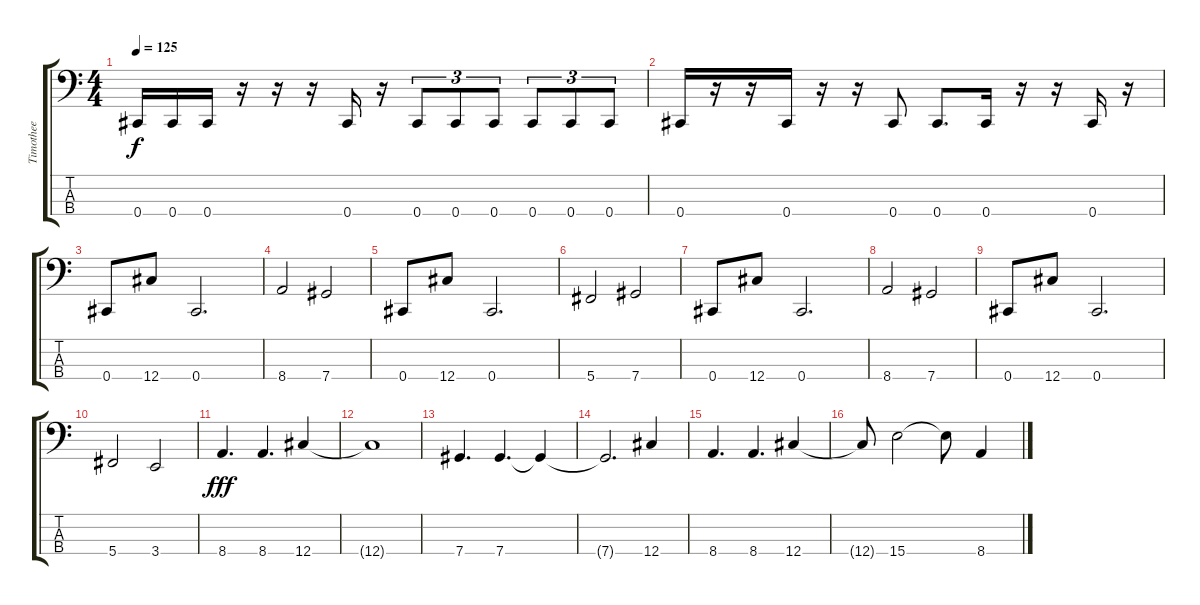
\track ("Timothee" "Timothee") {instrument electricbasspick}
\staff {score tabs}
\tuning (Gb2 Db2 Ab1 Db1) {hide}
\ts (4 4)
\tempo 125
\clef f4
\ks c
0.4.16{dy f} 0.4.16 0.4.16 r.16 r.16 r.16 0.4.16 r.16 0.4.8{tu (3 2)} 0.4.8{tu (3 2)} 0.4.8{tu (3 2)} 0.4.8{tu (3 2)} 0.4.8{tu (3 2)} 0.4.8{tu (3 2)} |
0.4.16 r.16 r.16 0.4.16 r.16 r.16 0.4.8 0.4.8{d} 0.4.16 r.16 r.16 0.4.16 r.16 |
0.4.8 12.4.8 0.4.2{d} |
8.4.2 7.4.2 |
0.4.8 12.4.8 0.4.2{d} |
5.4.2 7.4.2 |
0.4.8 12.4.8 0.4.2{d} |
8.4.2 7.4.2 |
0.4.8 12.4.8 0.4.2{d} |
5.4.2 3.4.2 |
8.4.4{d dy fff} 8.4.4{d} 12.4.4 |
12.4{t}.1 |
7.4.4{d} 7.4.4{d} 7.4{t}.4 |
7.4{t}.2{d} 12.4.4 |
8.4.4{d} 8.4.4{d} 12.4.4 |
12.4{t}.8 15.4.2 15.4{t}.8 8.4.4
